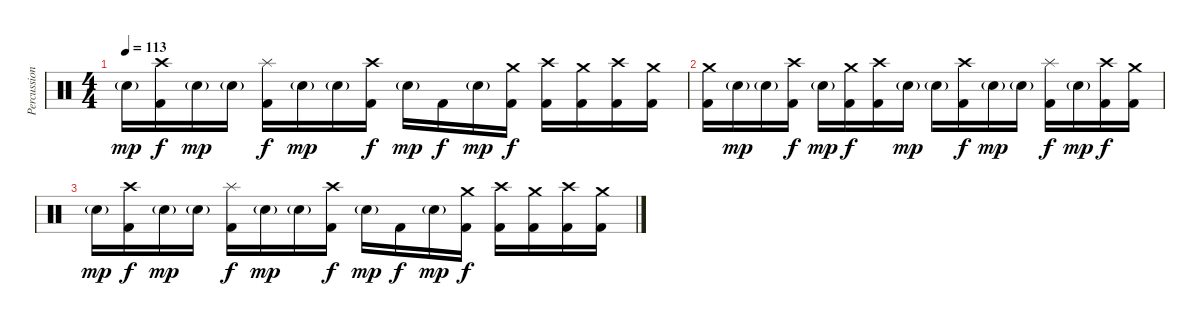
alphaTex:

\track ("Percussion" "Percussion") {instrument percussion}
\staff {score}
\articulation defaults
\ts (4 4)
\tempo 113
\clef neutral
\ks c "Electric Snare (hit)"{g}.16{dy mp}
("Crash high (hit)" "Kick (hit) 2").16{dy f} "Electric Snare (hit)"{g}.16{dy mp} "Electric Snare (hit)"{g}.16 ("Splash (hit)" "Kick (hit) 2").16{dy f} "Electric Snare (hit)"{g}.16{dy mp} "Electric Snare (hit)"{g}.16 ("Crash high (hit)" "Kick (hit) 2").16{dy f} "Electric Snare (hit)"{g}.16{dy mp} "Kick (hit) 2".16{dy f} "Electric Snare (hit)"{g}.16{dy mp} ("Crash medium (hit)" "Kick (hit) 2").16{dy f} ("Crash high (hit)" "Kick (hit) 2").16 ("Crash medium (hit)" "Kick (hit) 2").16 ("Crash high (hit)" "Kick (hit) 2").16 ("Crash medium (hit)" "Kick (hit) 2").16 |
("Crash medium (hit)" "Kick (hit) 2").16 "Electric Snare (hit)"{g}.16{dy mp} "Electric Snare (hit)"{g}.16 ("Crash high (hit)" "Kick (hit) 2").16{dy f} "Electric Snare (hit)"{g}.16{dy mp} ("Crash medium (hit)" "Kick (hit) 2").16{dy f} ("Crash high (hit)" "Kick (hit) 2").16 "Electric Snare (hit)"{g}.16{dy mp} "Electric Snare (hit)"{g}.16 ("Crash high (hit)" "Kick (hit) 2").16{dy f} "Electric Snare (hit)"{g}.16{dy mp} "Electric Snare (hit)"{g}.16 ("Splash (hit)" "Kick (hit) 2").16{dy f} "Electric Snare (hit)"{g}.16{dy mp} ("Crash high (hit)" "Kick (hit) 2").16{dy f} ("Crash medium (hit)" "Kick (hit) 2").16 |
"Electric Snare (hit)"{g}.16{dy mp} ("Crash high (hit)" "Kick (hit) 2").16{dy f} "Electric Snare (hit)"{g}.16{dy mp} "Electric Snare (hit)"{g}.16 ("Splash (hit)" "Kick (hit) 2").16{dy f} "Electric Snare (hit)"{g}.16{dy mp} "Electric Snare (hit)"{g}.16 ("Crash high (hit)" "Kick (hit) 2").16{dy f} "Electric Snare (hit)"{g}.16{dy mp} "Kick (hit) 2".16{dy f} "Electric Snare (hit)"{g}.16{dy mp} ("Crash medium (hit)" "Kick (hit) 2").16{dy f} ("Crash high (hit)" "Kick (hit) 2").16 ("Crash medium (hit)" "Kick (hit) 2").16 ("Crash high (hit)" "Kick (hit) 2").16 ("Crash medium (hit)" "Kick (hit) 2").16
